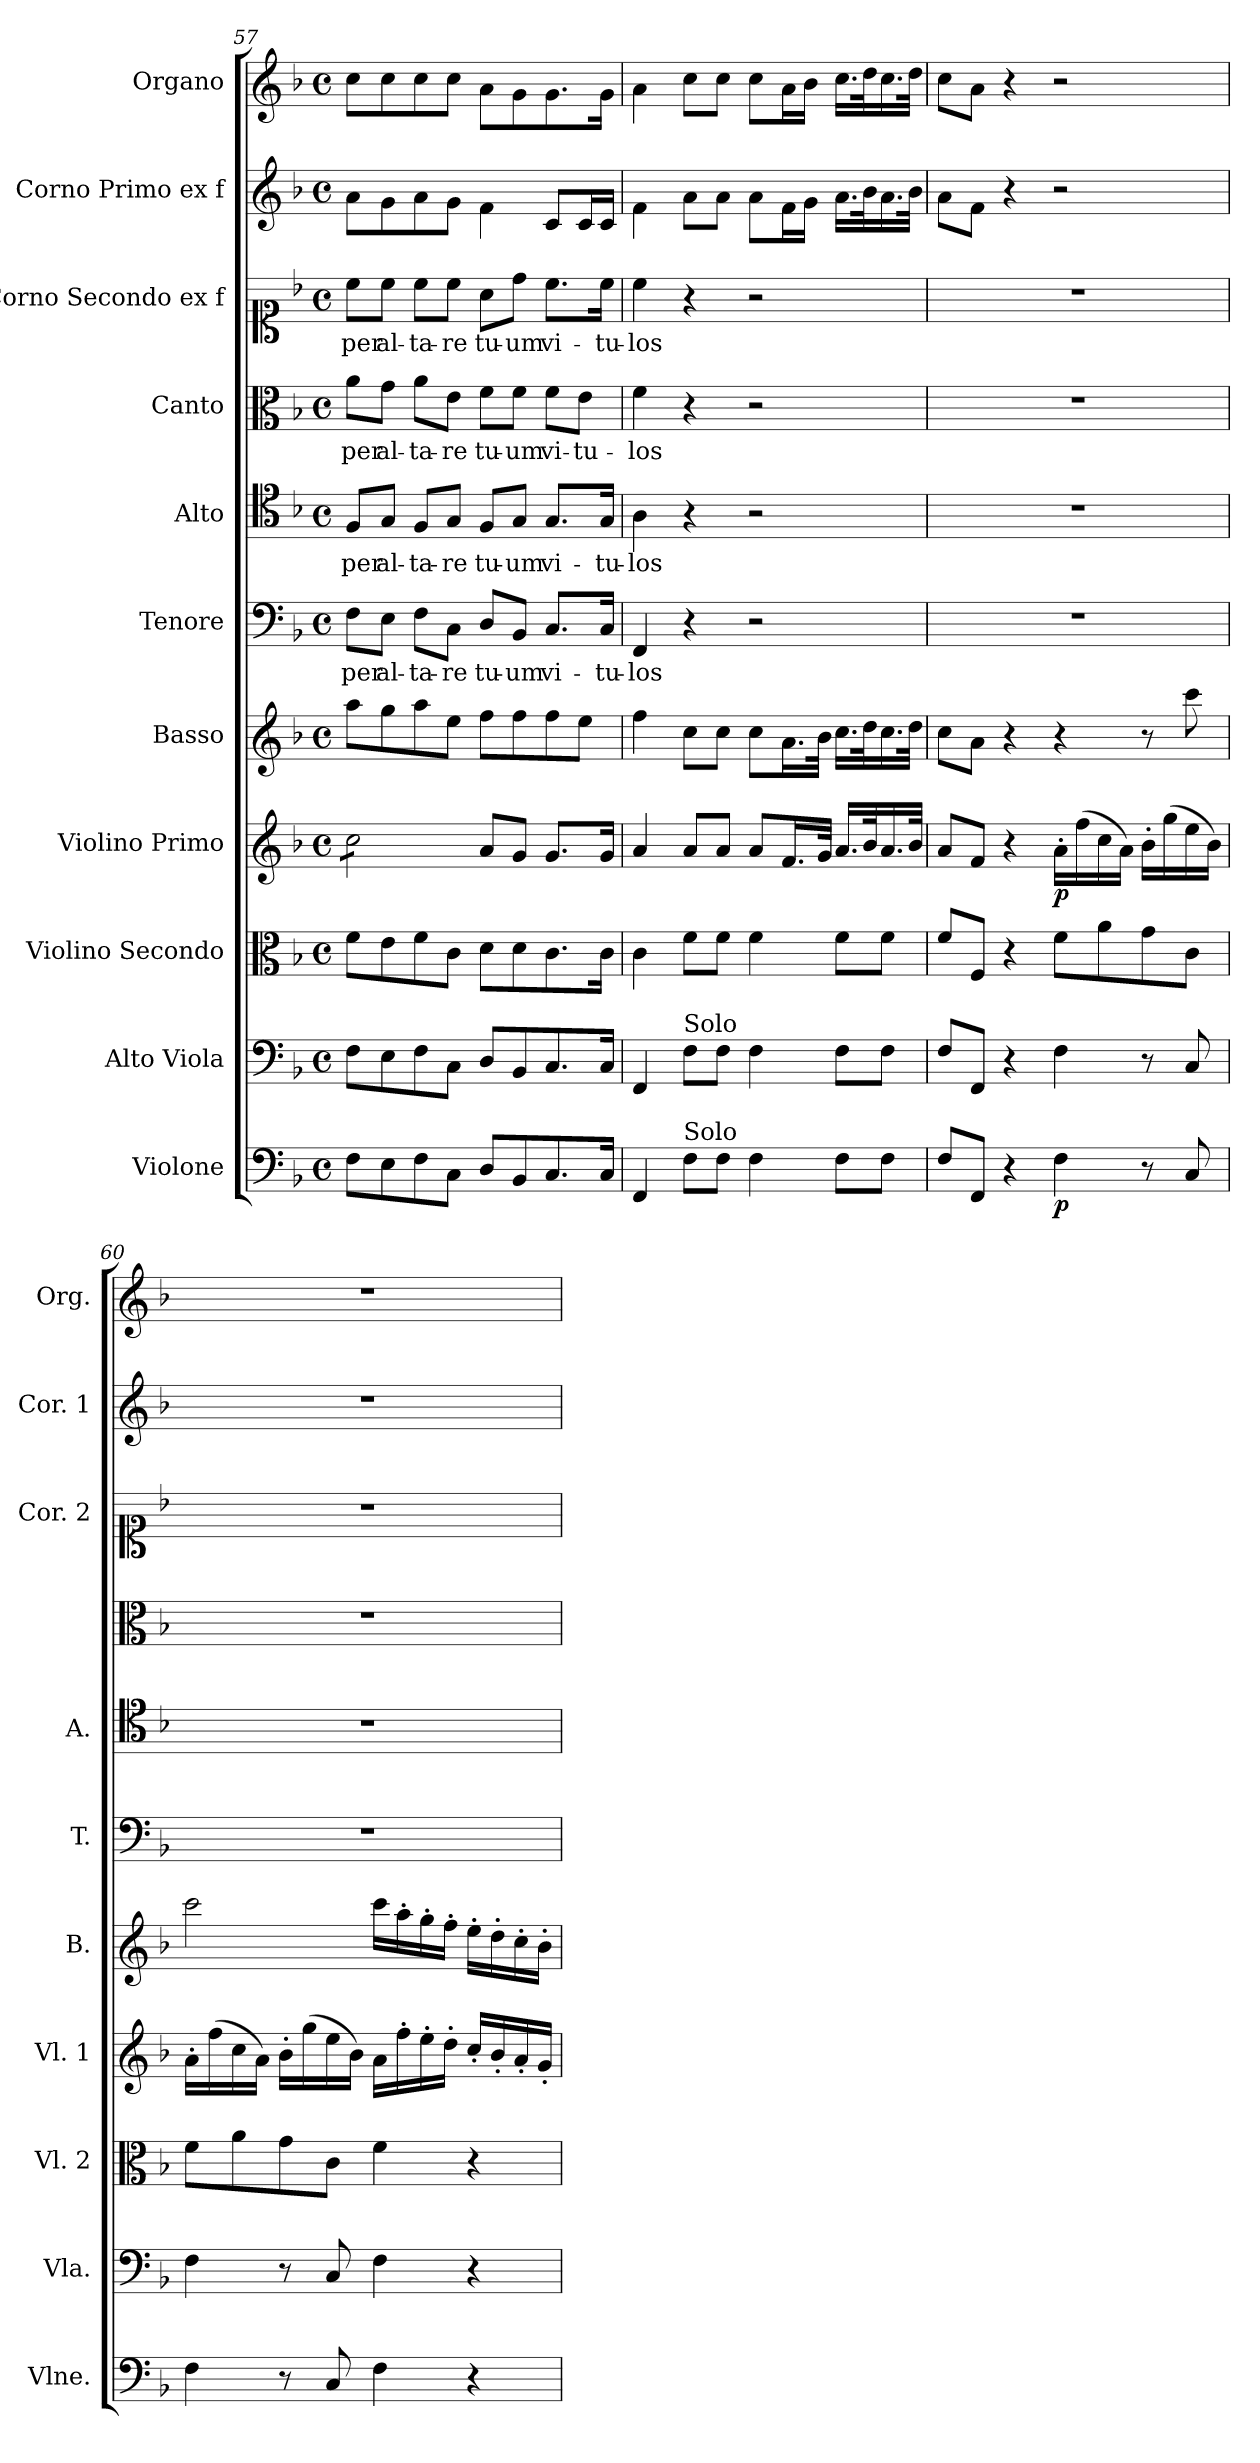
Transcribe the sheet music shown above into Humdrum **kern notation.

**kern	**dynam	**kern	**kern	**kern	**dynam	**kern	**kern	**text	**kern	**text	**kern	**text	**kern	**text	**kern	**kern
*part11	*part11	*part10	*part9	*part8	*part8	*part7	*part6	*part6	*part5	*part5	*part4	*part4	*part3	*part3	*part2	*part1
*staff11	*staff11	*staff10	*staff9	*staff8	*staff8	*staff7	*staff6	*staff6	*staff5	*staff5	*staff4	*staff4	*staff3	*staff3	*staff2	*staff1
*I"Violone	*	*I"Alto Viola	*I"Violino Secondo	*I"Violino Primo	*	*I"Basso	*I"Tenore	*	*I"Alto	*	*I"Canto	*	*I"Corno Secondo ex f	*	*I"Corno Primo ex f	*I"Organo
*I'Vlne.	*	*I'Vla.	*I'Vl. 2	*I'Vl. 1	*	*I'B.	*I'T.	*	*I'A.	*	*	*	*I'Cor. 2	*	*I'Cor. 1	*I'Org.
*clefF4	*	*clefF4	*clefC3	*clefG2	*	*clefG2	*clefF4	*	*clefC4	*	*clefC3	*	*clefC1	*	*clefG2	*clefG2
*	*	*ITrd7c12	*	*	*	*	*	*	*	*	*	*	*	*	*ITrd0c7	*ITrd0c7
*k[b-]	*	*k[b-]	*k[b-]	*k[b-]	*	*k[b-]	*k[b-]	*	*k[b-]	*	*k[b-]	*	*k[b-]	*	*k[b-]	*k[b-]
*M4/4	*	*M4/4	*M4/4	*M4/4	*	*M4/4	*M4/4	*	*M4/4	*	*M4/4	*	*M4/4	*	*M4/4	*M4/4
*met(c)	*	*met(c)	*met(c)	*met(c)	*	*met(c)	*met(c)	*	*met(c)	*	*met(c)	*	*met(c)	*	*met(c)	*met(c)
=57	=57	=57	=57	=57	=57	=57	=57	=57	=57	=57	=57	=57	=57	=57	=57	=57
*	*	*	*	*tremolo	*	*	*	*	*	*	*	*	*	*	*	*
8F\L	.	8FF\L	8f\L	8cc\L	.	8aa\L	8F\L	-per	8F/L	-per	8a\L	-per	8cc\L	-per	8a\L	8cc\L
8E\	.	8EE\	8e\	8cc\	.	8gg\	8E\J	al-	8G/J	al-	8g\J	al-	8cc\J	al-	8g\	8cc\
8F\	.	8FF\	8f\	8cc\	.	8aa\	8F\L	-ta-	8F/L	-ta-	8a\L	-ta-	8cc\L	-ta-	8a\	8cc\
8C\J	.	8CC\J	8c\J	8cc\J	.	8ee\J	8C\J	-re	8G/J	-re	8e\J	-re	8cc\J	-re	8g\J	8cc\J
*	*	*	*	*Xtremolo	*	*	*	*	*	*	*	*	*	*	*	*
8D/L	.	8DD/L	8d\L	8a/L	.	8ff\L	8D/L	tu-	8F/L	tu-	8f\L	tu-	8a\L	tu-	4f\	8a\L
8BB-/	.	8BBB-/	8d\	8g/J	.	8ff\	8BB-/J	-um	8G/J	-um	8f\J	-um	8dd\J	-um	.	8g\
8.C/	.	8.CC/	8.c\	8.g/L	.	8ff\	8.C/L	vi-	8.G/L	vi-	8f\L	vi-	8.cc\L	vi-	8c/L	8.g\
.	.	.	.	.	.	8ee\J	.	.	.	.	8e\J	-tu-	.	.	16c/L	.
16C/Jk	.	16CC/Jk	16c\Jk	16g/Jk	.	.	16C/Jk	-tu-	16G/Jk	-tu-	.	.	16cc\Jk	-tu-	16c/JJ	16g\Jk
=58	=58	=58	=58	=58	=58	=58	=58	=58	=58	=58	=58	=58	=58	=58	=58	=58
4FF/	.	4FFF/	4c\	4a/	.	4ff\	4FF/	-los	4A\	-los	4f\	-los	4cc\	-los	4f\	4a\
!	!	!LO:TX:a:t=Solo	!	!	!	!	!	!	!	!	!	!	!	!	!	!
!LO:TX:a:t=Solo	!	!	!	!	!	!	!	!	!	!	!	!	!	!	!	!
8F\L	.	8FF\L	8f\L	8a/L	.	8cc\L	4r	.	4r	.	4r	.	4r	.	8a\L	8cc\L
8F\J	.	8FF\J	8f\J	8a/J	.	8cc\J	.	.	.	.	.	.	.	.	8a\J	8cc\J
4F\	.	4FF\	4f\	8a/L	.	8cc\L	2r	.	2r	.	2r	.	2r	.	8a\L	8cc\L
.	.	.	.	16.f/L	.	16.a\L	.	.	.	.	.	.	.	.	16f\L	16a\L
.	.	.	.	.	.	.	.	.	.	.	.	.	.	.	16g\JJ	16b-\JJ
.	.	.	.	32g/JJk	.	32b-\JJk	.	.	.	.	.	.	.	.	.	.
8F\L	.	8FF\L	8f\L	16.a/LL	.	16.cc\LL	.	.	.	.	.	.	.	.	16.a\LL	16.cc\LL
.	.	.	.	32b-/k	.	32dd\k	.	.	.	.	.	.	.	.	32b-\k	32dd\k
8F\J	.	8FF\J	8f\J	16.a/	.	16.cc\	.	.	.	.	.	.	.	.	16.a\	16.cc\
.	.	.	.	32b-/JJk	.	32dd\JJk	.	.	.	.	.	.	.	.	32b-\JJk	32dd\JJk
!!LO:PB:g=z
=59	=59	=59	=59	=59	=59	=59	=59	=59	=59	=59	=59	=59	=59	=59	=59	=59
8F/L	.	8FF/L	8f/L	8a/L	.	8cc\L	1r	.	1r	.	1r	.	1r	.	8a\L	8cc\L
8FF/J	.	8FFF/J	8F/J	8f/J	.	8a\J	.	.	.	.	.	.	.	.	8f\J	8a\J
4r	.	4r	4r	4r	.	4r	.	.	.	.	.	.	.	.	4r	4r
!	!LO:DY:b	!	!	!	!LO:DY:b	!	!	!	!	!	!	!	!	!	!	!
4F\	p	4FF\	8f\L	16a'\LL	p	4r	.	.	.	.	.	.	.	.	2r	2r
.	.	.	.	(>16ff\	.	.	.	.	.	.	.	.	.	.	.	.
.	.	.	8a\	16cc\	.	.	.	.	.	.	.	.	.	.	.	.
.	.	.	.	16a\JJ)	.	.	.	.	.	.	.	.	.	.	.	.
8r	.	8r	8g\	16b-'\LL	.	8r	.	.	.	.	.	.	.	.	.	.
.	.	.	.	(>16gg\	.	.	.	.	.	.	.	.	.	.	.	.
8C/	.	8CC/	8c\J	16ee\	.	8ccc\	.	.	.	.	.	.	.	.	.	.
.	.	.	.	16b-\JJ)	.	.	.	.	.	.	.	.	.	.	.	.
=60	=60	=60	=60	=60	=60	=60	=60	=60	=60	=60	=60	=60	=60	=60	=60	=60
4F\	.	4FF\	8f\L	16a'\LL	.	2ccc\	1r	.	1r	.	1r	.	1r	.	1r	1r
.	.	.	.	(>16ff\	.	.	.	.	.	.	.	.	.	.	.	.
.	.	.	8a\	16cc\	.	.	.	.	.	.	.	.	.	.	.	.
.	.	.	.	16a\JJ)	.	.	.	.	.	.	.	.	.	.	.	.
8r	.	8r	8g\	16b-'\LL	.	.	.	.	.	.	.	.	.	.	.	.
.	.	.	.	(>16gg\	.	.	.	.	.	.	.	.	.	.	.	.
8C/	.	8CC/	8c\J	16ee\	.	.	.	.	.	.	.	.	.	.	.	.
.	.	.	.	16b-\JJ)	.	.	.	.	.	.	.	.	.	.	.	.
4F\	.	4FF\	4f\	16a\LL	.	16ccc\LL	.	.	.	.	.	.	.	.	.	.
.	.	.	.	16ff'\	.	16aa'\	.	.	.	.	.	.	.	.	.	.
.	.	.	.	16ee'\	.	16gg'\	.	.	.	.	.	.	.	.	.	.
.	.	.	.	16dd'\JJ	.	16ff'\JJ	.	.	.	.	.	.	.	.	.	.
4r	.	4r	4r	16cc'/LL	.	16ee'\LL	.	.	.	.	.	.	.	.	.	.
.	.	.	.	16b-'/	.	16dd'\	.	.	.	.	.	.	.	.	.	.
.	.	.	.	16a'/	.	16cc'\	.	.	.	.	.	.	.	.	.	.
.	.	.	.	16g'/JJ	.	16b-'\JJ	.	.	.	.	.	.	.	.	.	.
=	=	=	=	=	=	=	=	=	=	=	=	=	=	=	=	=
*-	*-	*-	*-	*-	*-	*-	*-	*-	*-	*-	*-	*-	*-	*-	*-	*-
